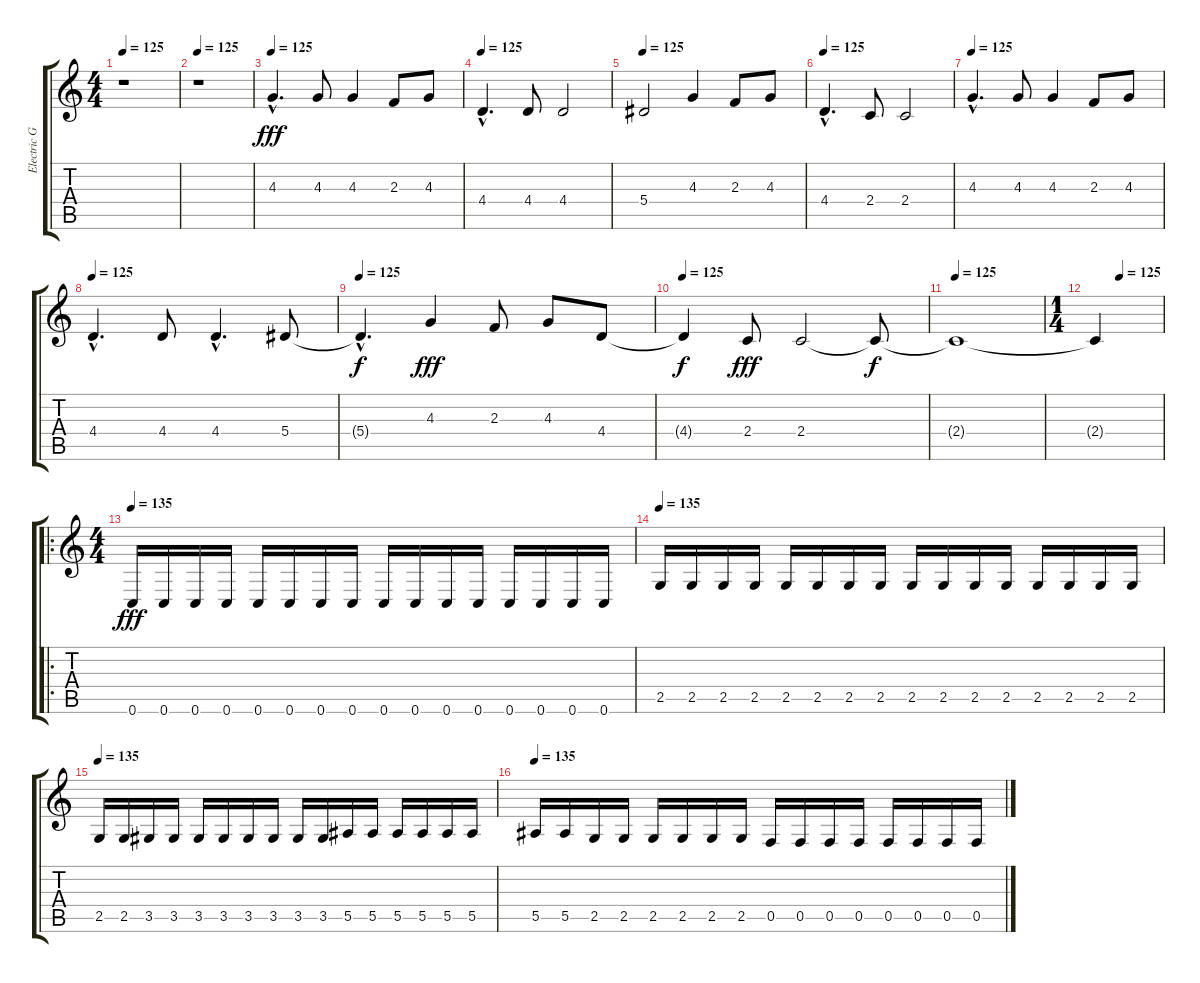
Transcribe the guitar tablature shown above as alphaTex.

\track ("Electric Guitar 1" "Electric G") {instrument distortionguitar}
\staff {score tabs}
\tuning (C4 G3 Eb3 Bb2 F2 C2) {hide}
\ts (4 4)
\tempo 125
\clef g2
\ks c
r.1{dy f} |
\tempo 125
r.1 |
\tempo 125
4.3{hac}.4{d dy fff volume 15 balance 16} 4.3.8 4.3.4 2.3.8 4.3.8 |
\tempo 125
4.4{hac}.4{d} 4.4.8 4.4.2 |
\tempo 125
5.4.2 4.3.4 2.3.8 4.3.8 |
\tempo 125
4.4{hac}.4{d} 2.4.8 2.4.2 |
\tempo 125
4.3{hac}.4{d} 4.3.8 4.3.4 2.3.8 4.3.8 |
\tempo 125
4.4{hac}.4{d} 4.4.8 4.4{hac}.4{d} 5.4.8 |
\tempo 125
5.4{hac t}.4{d dy f} 4.3.4{dy fff} 2.3.8 4.3.8 4.4.8 |
\tempo 125
4.4{t}.4{dy f} 2.4.8{dy fff} 2.4.2{volume 8} 2.4{t}.8{dy f} |
\tempo 125
2.4{t}.1 |
\ts (1 4)
\tempo (125 0.375)
2.4{t}.4 |
\ro
\ts (4 4)
\tempo 135
0.6.16{dy fff volume 15} 0.6.16 0.6.16 0.6.16 0.6.16 0.6.16 0.6.16 0.6.16 0.6.16 0.6.16 0.6.16 0.6.16 0.6.16 0.6.16 0.6.16 0.6.16 |
\tempo 135
2.5.16 2.5.16 2.5.16 2.5.16 2.5.16 2.5.16 2.5.16 2.5.16 2.5.16 2.5.16 2.5.16 2.5.16 2.5.16 2.5.16 2.5.16 2.5.16 |
\tempo 135
2.5.16 2.5.16 3.5.16 3.5.16 3.5.16 3.5.16 3.5.16 3.5.16 3.5.16 3.5.16 5.5.16 5.5.16 5.5.16 5.5.16 5.5.16 5.5.16 |
\tempo 135
5.5.16 5.5.16 2.5.16 2.5.16 2.5.16 2.5.16 2.5.16 2.5.16 0.5.16 0.5.16 0.5.16 0.5.16 0.5.16 0.5.16 0.5.16 0.5.16
